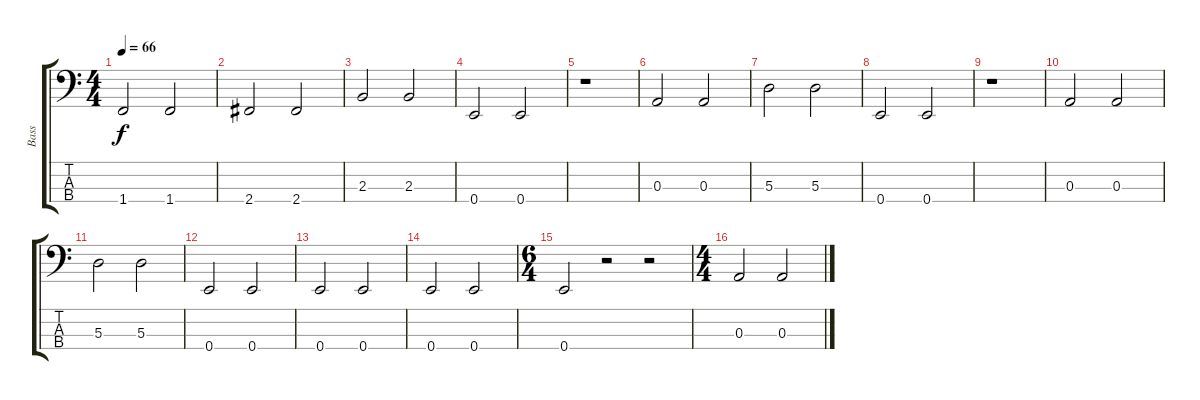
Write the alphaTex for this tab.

\track ("Bass" "Bass") {instrument electricbassfinger}
\staff {score tabs}
\tuning (G2 D2 A1 E1) {hide}
\ts (4 4)
\tempo 66
\clef f4
\ks c
1.4.2{dy f} 1.4.2 |
2.4.2 2.4.2 |
2.3.2 2.3.2 |
0.4.2 0.4.2 |
r.1 |
0.3.2 0.3.2 |
5.3.2 5.3.2 |
0.4.2 0.4.2 |
r.1 |
0.3.2 0.3.2 |
5.3.2 5.3.2 |
0.4.2 0.4.2 |
0.4.2 0.4.2 |
0.4.2 0.4.2 |
\ts (6 4)
0.4.2 r.2 r.2 |
\ts (4 4)
0.3.2 0.3.2
